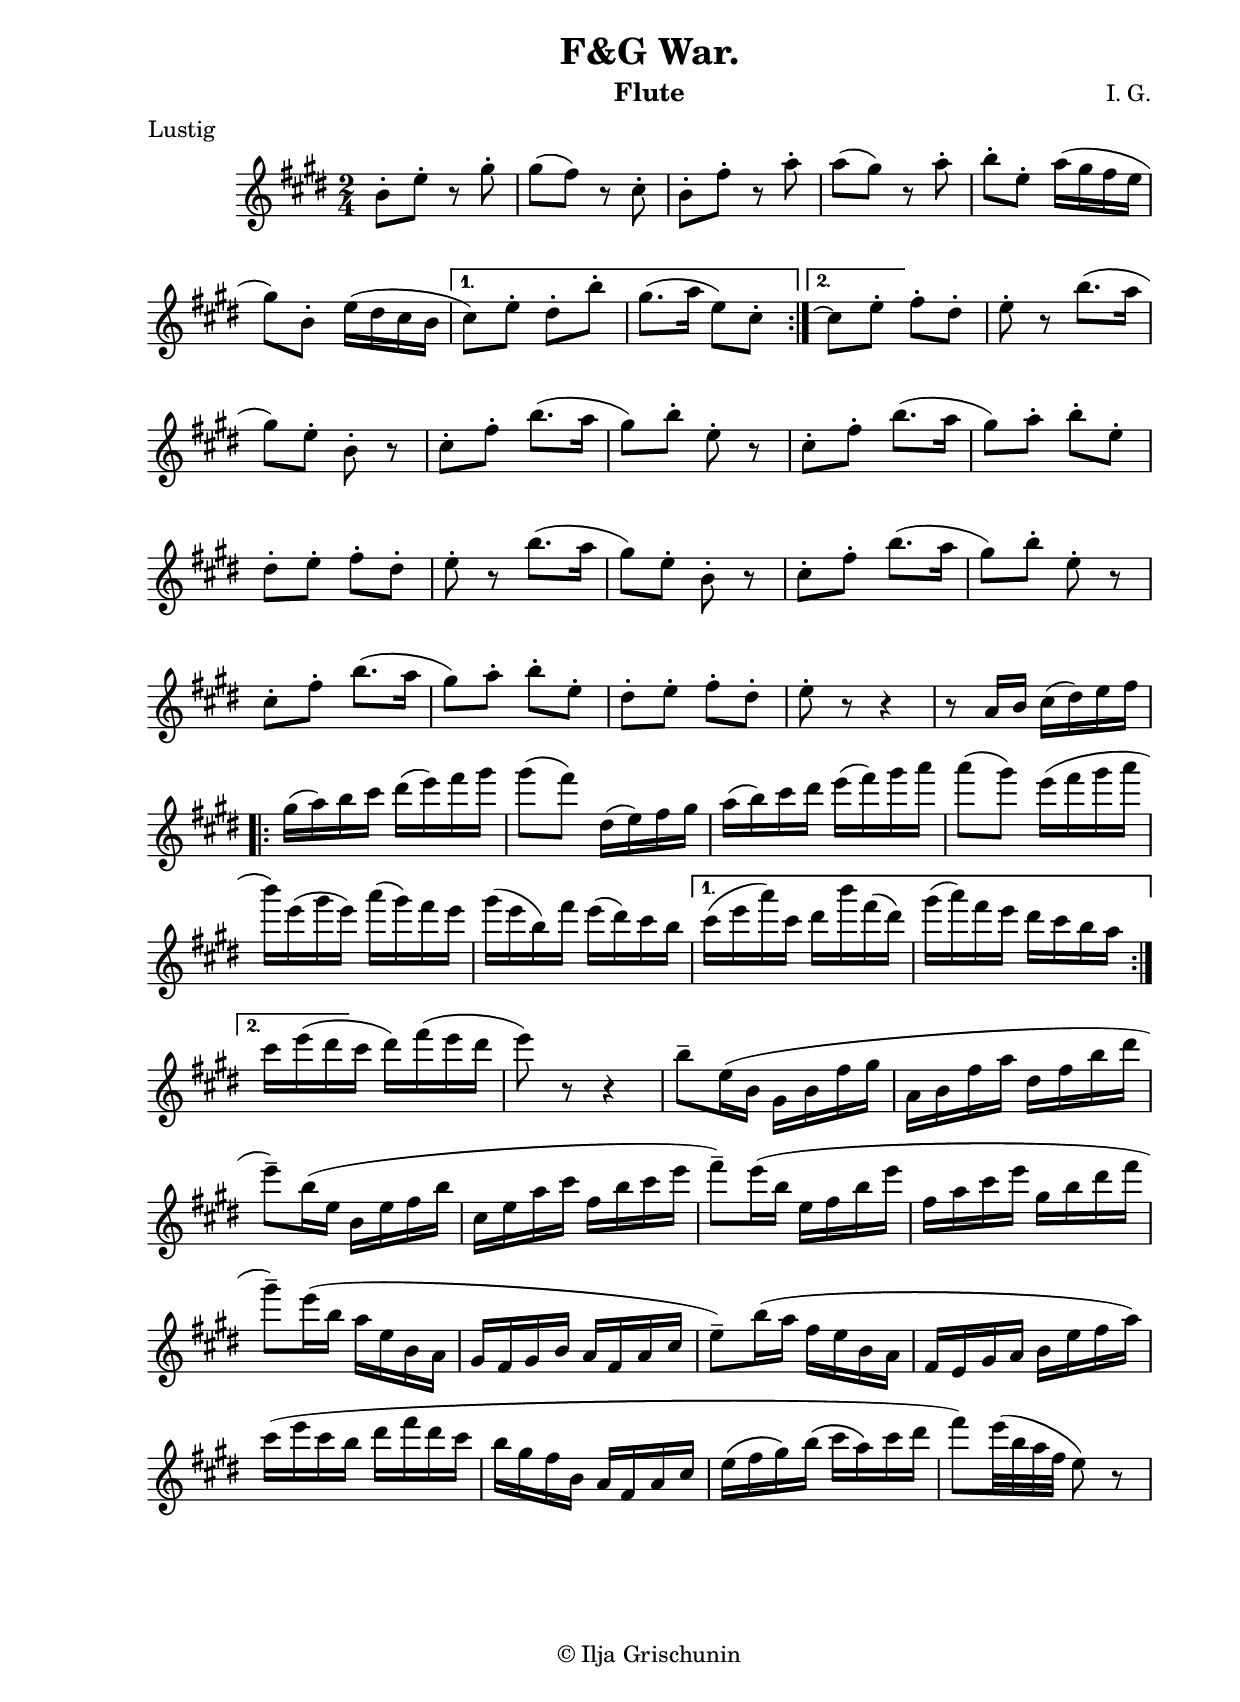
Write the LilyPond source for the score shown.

\version "2.19.15"

\language "deutsch"

\header {
  title = "F&G War."
  instrument = "Flute"
  meter = "Lustig"
  composer = "I. G."
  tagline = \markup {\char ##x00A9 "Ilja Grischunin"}
}

\paper {
  #(set-paper-size "a4")
  top-system-spacing.basic-distance = #25
  top-markup-spacing.basic-distance = #8
  markup-system-spacing.basic-distance = #8
  system-system-spacing.basic-distance = #14
  last-bottom-spacing.basic-distance = #25
  two-sided = ##t
  inner-margin = 25
  outer-margin = 15
}

\layout {
  \context {
    \Score
    \remove "Bar_number_engraver"
  }
}

\version "2.19.15"

\language "deutsch"

fluteMusic = \relative e'' {
  \clef treble
  \key e \major
  \time 2/4
  %\override Staff.TimeSignature #'stencil = ##f
  %\override Score.VoltaBracketSpanner.Y-offset = 7
  \repeat volta 2 {
    h8-. e-. r gis-. gis( fis) r cis-. h-. fis'-. r a-. a( gis) r a-.
    h-. e,-. a16( gis fis e gis8) h,-. e16( dis cis h
  }
  \alternative {
    {
      cis8) e-.
      \set Score.repeatCommands = #'((volta #f))
      dis-. h'-. gis8.( a16 e8) cis-.
    }
    {
      cis8\repeatTie e-.
    }
  }
  fis-. dis-.
  e-. r
  h'8.( a16 gis8) e-. h-. r cis-. fis-. h8.( a16 gis8) h-. e,-. r
  cis-. fis-. h8.( a16 gis8) a-. h-. e,-. dis-. e-. fis-. dis-. e-. r
  h'8.( a16 gis8) e-. h-. r cis-. fis-. h8.( a16 gis8) h-. e,-. r
  cis-. fis-. h8.( a16 gis8) a-. h-. e,-. dis-. e-. fis-. dis-. e-. r r4
  r8 a,16 h cis( dis) e fis \break
  \override Score.VoltaBracketSpanner.Y-offset = 7
  \repeat volta 2 {
    gis( a) h cis dis( e) fis gis gis8( fis) dis,16( e) fis gis
    a( h) cis dis e( fis) gis a a8( gis) e16( fis gis a
    h) e,( gis e) a( gis) fis e gis( e h) fis' e( dis) cis h
  }
  \alternative{
    {
      cis([ e a)
      \set Score.repeatCommands = #'((volta #f))
      cis,] dis h' fis( dis) gis( a) fis e dis cis h a
    }
    {
      cis[ e( dis
    }
  }
  cis] dis) fis( e dis e8) r r4
  h8-- e,16( h gis h fis' gis a, h fis' a dis, fis h dis
  e8--) h16( e, h e fis h cis, e a cis fis, h cis e
  fis8--) e16( h e, fis h e fis, a cis e gis, h dis fis
  gis8--) e16( h a e h a gis fis gis h a fis a cis
  e8--) h'16( a fis e h a fis e gis a h e fis a)
  cis( e cis h dis fis dis cis h gis fis h, a fis a cis
  e\( fis gis\) h\( cis a\) cis dis fis8) e32( h a fis e8) r
}


\score {
  \new Staff \fluteMusic
}
